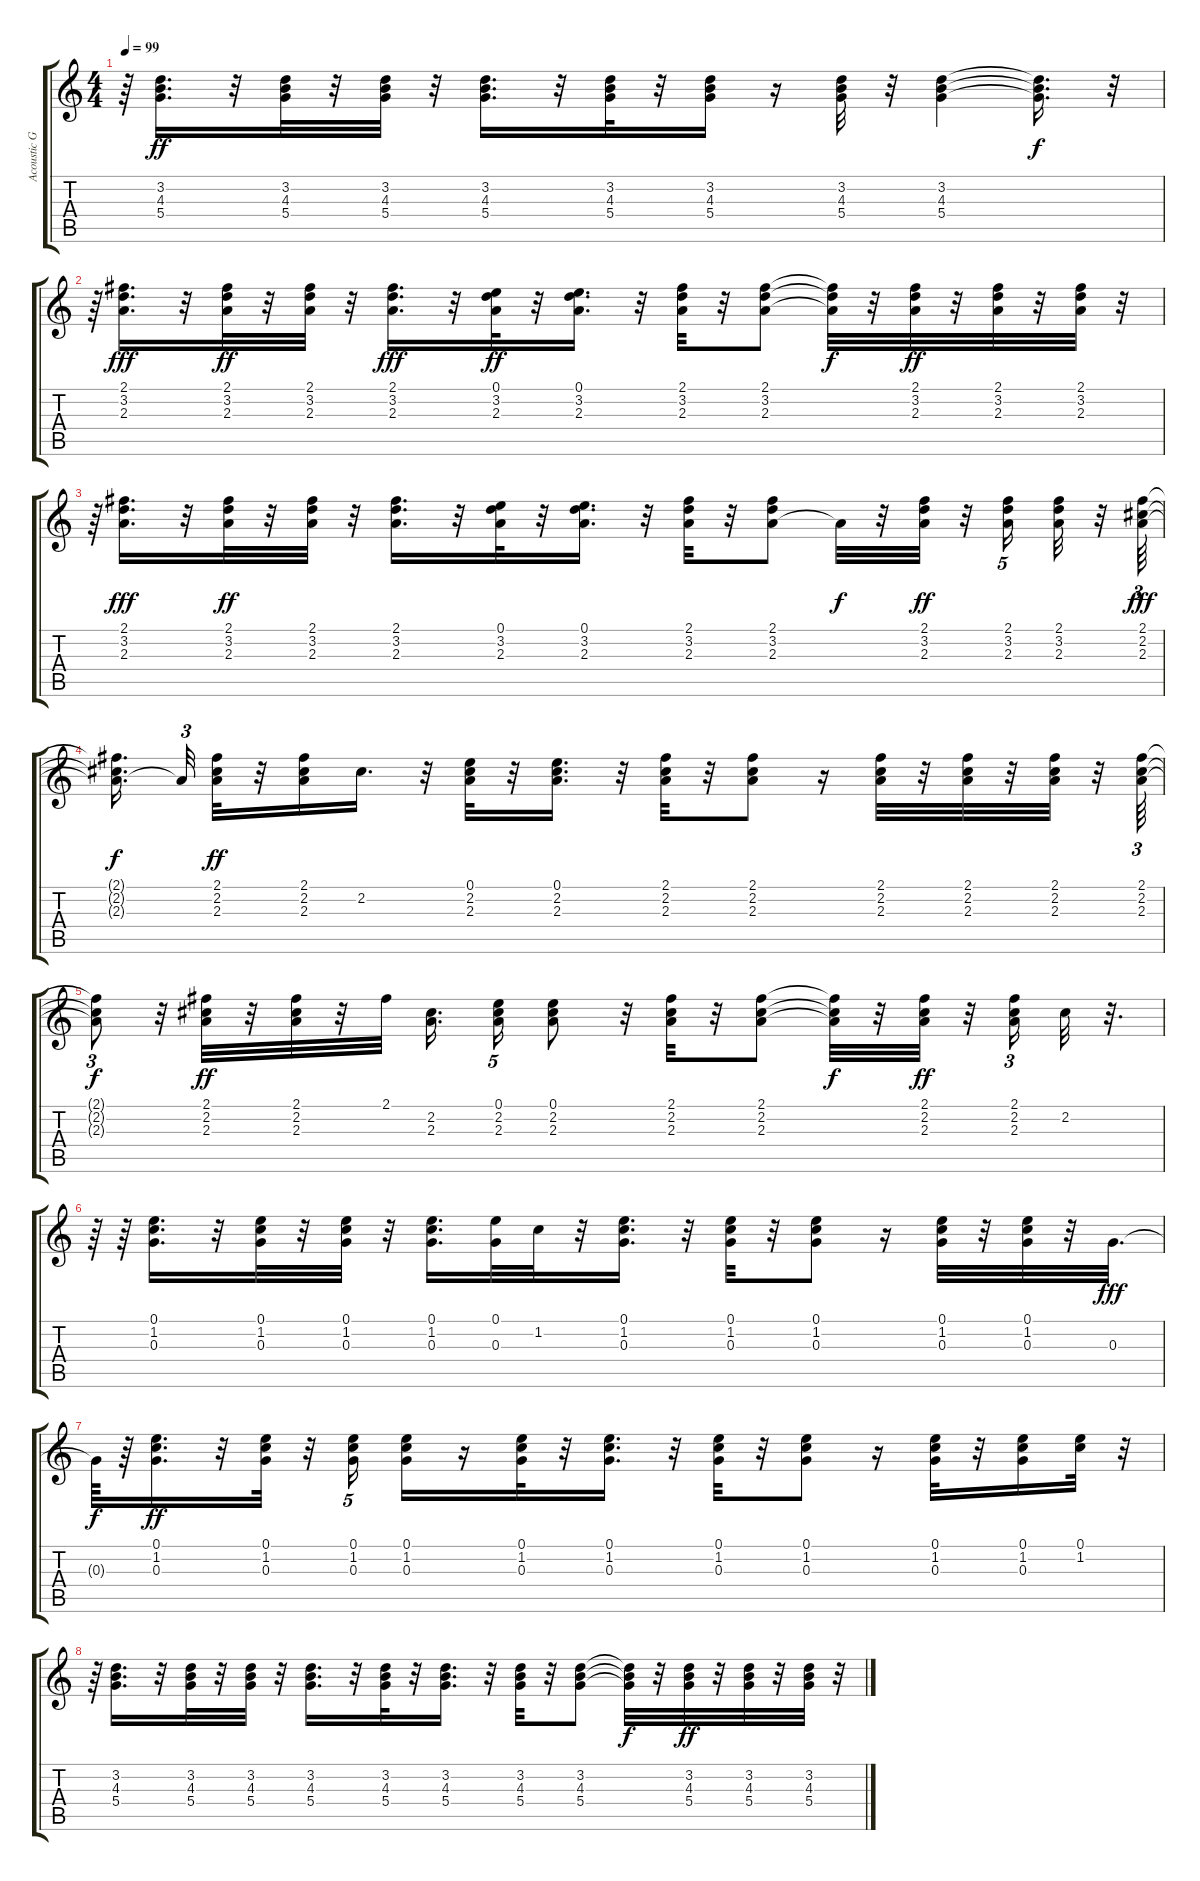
\track ("Acoustic Guitar" "Acoustic G") {instrument acousticguitarsteel}
\staff {score tabs}
\tuning (E4 B3 G3 D3 A2 E2) {hide}
\ts (4 4)
\tempo 99
\clef g2
\ks c
r.64{dy ff} (3.2 4.3 5.4).16{d} r.32 (3.2 4.3 5.4).32 r.32 (3.2 4.3 5.4).32 r.32 (3.2 4.3 5.4).16{d} r.32 (3.2 4.3 5.4).32 r.32 (3.2 4.3 5.4).16 r.16 (3.2 4.3 5.4).32 r.32 (3.2 4.3 5.4).4 (3.2{t} 4.3{t} 5.4{t}).16{d dy f} r.32 |
r.64 (2.1 3.2 2.3).16{d dy fff} r.32 (2.1 3.2 2.3).32{dy ff} r.32 (2.1 3.2 2.3).32 r.32 (2.1 3.2 2.3).16{d dy fff} r.32 (0.1 3.2 2.3).32{dy ff} r.32 (0.1 3.2 2.3).16{d} r.32 (2.1 3.2 2.3).32 r.32 (2.1 3.2 2.3).8 (2.1{t} 3.2{t} 2.3{t}).32{dy f} r.32 (2.1 3.2 2.3).32{dy ff} r.32 (2.1 3.2 2.3).32 r.32 (2.1 3.2 2.3).32 r.32 |
r.64 (2.1 3.2 2.3).16{d dy fff} r.32 (2.1 3.2 2.3).32{dy ff} r.32 (2.1 3.2 2.3).32 r.32 (2.1 3.2 2.3).16{d} r.32 (0.1 3.2 2.3).32 r.32 (0.1 3.2 2.3).16{d} r.32 (2.1 3.2 2.3).32 r.32 (2.1 3.2 2.3).8 2.3{t}.32{dy f} r.32 (2.1 3.2 2.3).32{dy ff} r.32 (2.1 3.2 2.3).16{tu (5 4)} (2.1 3.2 2.3).32 r.32 (2.1 2.2 2.3).64{tu (3 2) dy fff} |
(2.1{t} 2.2{t} 2.3{t}).16{d dy f beam splitsecondary} 2.3{t}.32{tu (3 2)} (2.1 2.2 2.3).32{dy ff} r.32 (2.1 2.2 2.3).16 2.2.16{d} r.32 (0.1 2.2 2.3).32 r.32 (0.1 2.2 2.3).16{d} r.32 (2.1 2.2 2.3).32 r.32 (2.1 2.2 2.3).8 r.16 (2.1 2.2 2.3).32 r.32 (2.1 2.2 2.3).32 r.32 (2.1 2.2 2.3).32 r.32 (2.1 2.2 2.3).64{tu (3 2)} |
(2.1{t} 2.2{t} 2.3{t}).8{tu (3 2) dy f} r.32 (2.1 2.2 2.3).32{dy ff} r.32 (2.1 2.2 2.3).32 r.32 2.1.32 (2.2 2.3).16{d beam splitsecondary} (0.1 2.2 2.3).16{tu (5 4)} (0.1 2.2 2.3).8 r.32 (2.1 2.2 2.3).32 r.32 (2.1 2.2 2.3).8 (2.1{t} 2.2{t} 2.3{t}).32{dy f} r.32 (2.1 2.2 2.3).32{dy ff} r.32 (2.1 2.2 2.3).16{tu (3 2)} 2.2.32 r.32{d} |
r.64 r.64 (0.1 1.2 0.3).16{d} r.32 (0.1 1.2 0.3).32 r.32 (0.1 1.2 0.3).32 r.32 (0.1 1.2 0.3).16{d} (0.1 0.3).32 1.2.32 r.32 (0.1 1.2 0.3).16{d} r.32 (0.1 1.2 0.3).32 r.32 (0.1 1.2 0.3).8 r.16 (0.1 1.2 0.3).32 r.32 (0.1 1.2 0.3).32 r.32 0.3.32{d dy fff} |
0.3{t}.64{dy f} r.64 (0.1 1.2 0.3).16{d dy ff} r.32 (0.1 1.2 0.3).32 r.32 (0.1 1.2 0.3).16{tu (5 4)} (0.1 1.2 0.3).16 r.16 (0.1 1.2 0.3).32 r.32 (0.1 1.2 0.3).16{d} r.32 (0.1 1.2 0.3).32 r.32 (0.1 1.2 0.3).8 r.16 (0.1 1.2 0.3).32 r.32 (0.1 1.2 0.3).16 (0.1 1.2).32 r.32{tu (5 4)} |
r.64 (3.2 4.3 5.4).16{d} r.32 (3.2 4.3 5.4).32 r.32 (3.2 4.3 5.4).32 r.32 (3.2 4.3 5.4).16{d} r.32 (3.2 4.3 5.4).32 r.32 (3.2 4.3 5.4).16{d} r.32 (3.2 4.3 5.4).32 r.32 (3.2 4.3 5.4).8 (3.2{t} 4.3{t} 5.4{t}).32{dy f} r.32 (3.2 4.3 5.4).32{dy ff} r.32 (3.2 4.3 5.4).32 r.32 (3.2 4.3 5.4).32 r.32{tu (5 4)}
